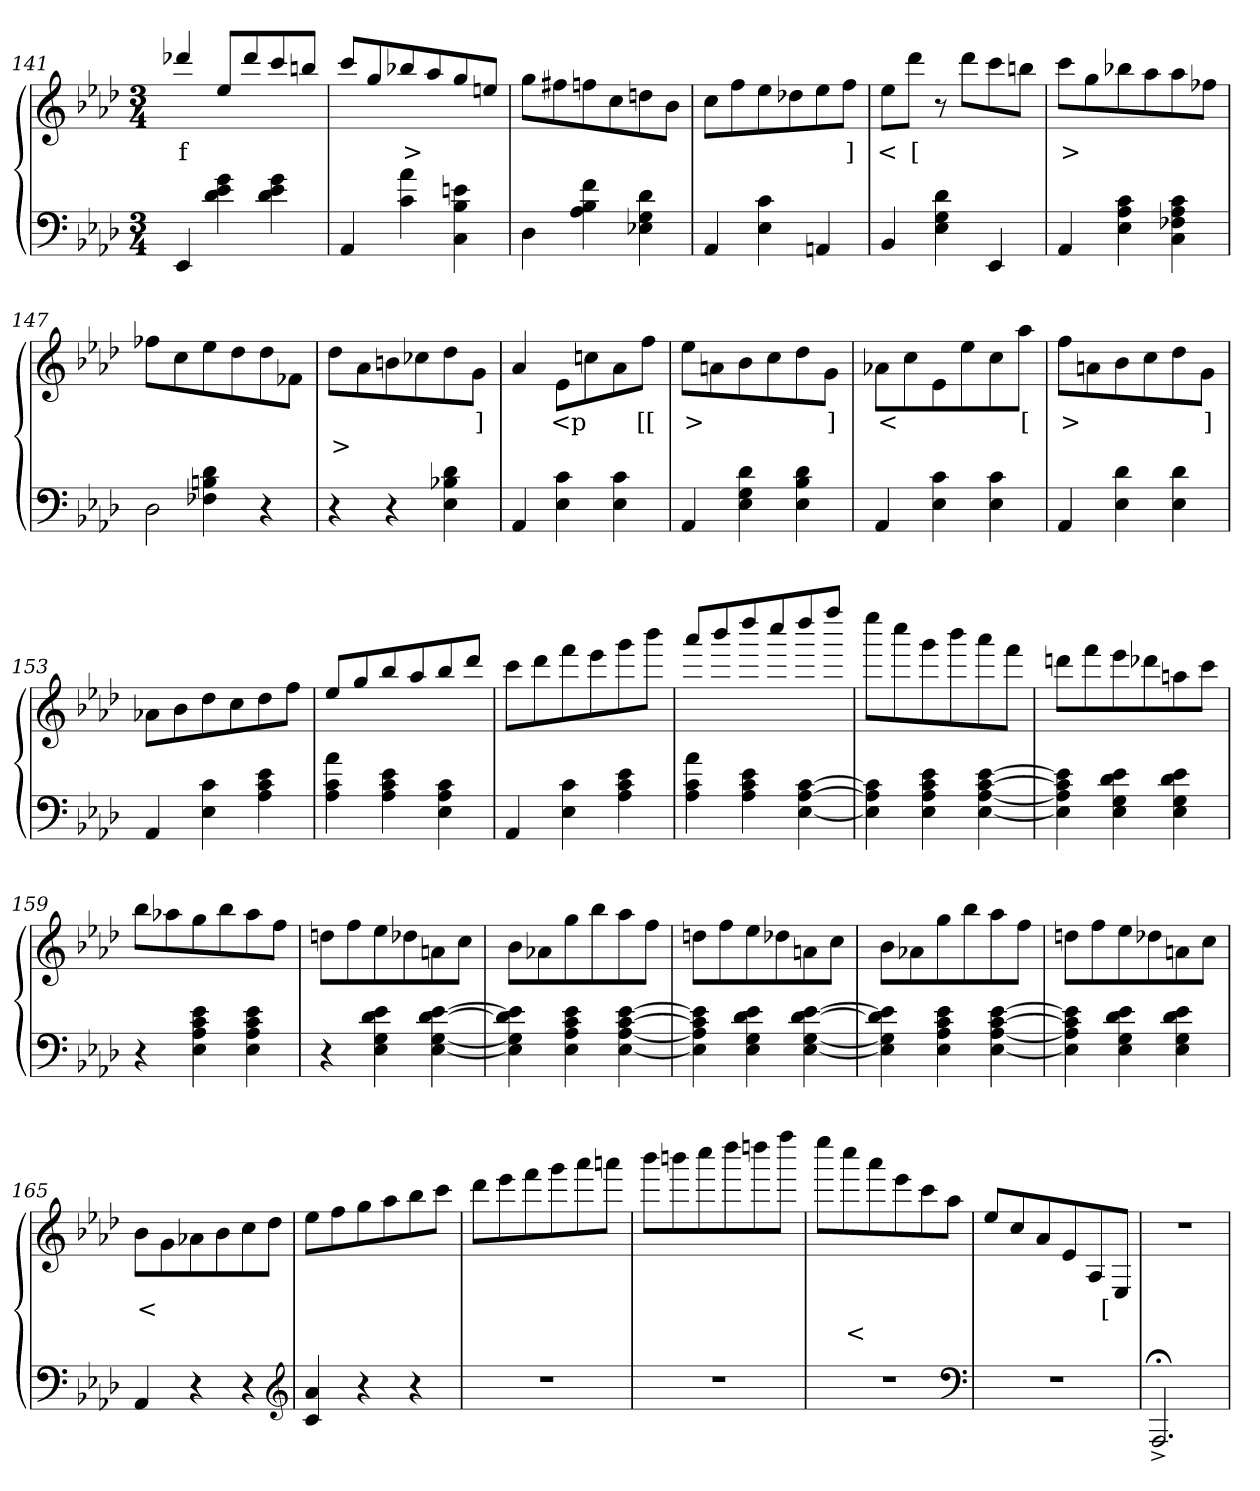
**kern	**kern	**text	**text
*part2	*part1	*part1	*part1
*staff2	*staff1	*staff1	*staff1
*clefF4	*clefG2	*	*
*k[b-e-a-d-]	*k[b-e-a-d-]	*	*
*M3/4	*M3/4	*	*
=141	=141	=141	=141
4EE-	4ddd-X/	f	.
4g\ 4e-\ 4d-\	8ee-/L	.	.
.	8ddd-	.	.
4g\ 4e-\ 4d-\	8ccc	.	.
.	8bbnJ	.	.
=142	=142	=142	=142
4AA-	8ccc/L	.	.
.	8gg	.	.
4a-\ 4c\	8bb-X	>	.
.	8aa-	.	.
4en 4B- 4C	8gg	.	.
.	8eenJ	.	.
=143	=143	=143	=143
4D-	8ggL	.	.
.	8ff#X	.	.
4f 4B- 4A-	8ffn	.	.
.	8cc	.	.
4d- 4G 4E-X	8ddn	.	.
.	8b-J	.	.
=144	=144	=144	=144
4AA-	8ccL	.	.
.	8ff	.	.
4c 4E-	8ee-	.	.
.	8dd-X	.	.
4AAn	8ee-	.	.
.	8ffJ	]	.
=145	=145	=145	=145
4BB-	8ee-L	<	.
.	8ddd-J	[	.
4d- 4G 4E-	8r	.	.
.	8ddd-L	.	.
4EE-	8ccc	.	.
.	8bbnJ	.	.
=146	=146	=146	=146
4AA-	8cccL	>	.
.	8gg	.	.
4c 4A- 4E-	8bb-X	.	.
.	8aa-	.	.
4c 4A- 4F-X 4C	8aa-	.	.
.	8ff-XJ	.	.
=147	=147	=147	=147
*^	*	*	*
4ryy	2D-	8ff-XL	.	.
.	.	8cc	.	.
4d-\ 4Bn\ 4F-X\	.	8ee-	.	.
.	.	8dd-	.	.
4ryy	4r	8dd-	.	.
.	.	8f-J	.	.
*v	*v	*	*	*
=148	=148	=148	=148
4r	8dd-L	.	>
.	8a-	.	.
4r	8bn	.	.
.	8cc-X	.	.
4d- 4B-X 4E-	8dd-	.	.
.	8gJ	]	.
=149	=149	=149	=149
4AA-	4a-	.	.
4c 4E-	8e-L	<p	.
.	8ccn	.	.
4c 4E-	8a-	.	.
.	8ffJ	[[	.
=150	=150	=150	=150
4AA-	8ee-L	>	.
.	8an	.	.
4d- 4G 4E-	8b-	.	.
.	8cc	.	.
4d- 4B- 4E-	8dd-	.	.
.	8gJ	]	.
=151	=151	=151	=151
4AA-	8a-XL	<	.
.	8cc	.	.
4c 4E-	8e-	.	.
.	8ee-	.	.
4c 4E-	8cc	.	.
.	8aa-J	[	.
=152	=152	=152	=152
4AA-	8ffL	>	.
.	8an	.	.
4d- 4E-	8b-	.	.
.	8cc	.	.
4d- 4E-	8dd-	.	.
.	8gJ	]	.
=153	=153	=153	=153
4AA-	8a-XL	.	.
.	8b-	.	.
4c 4E-	8dd-	.	.
.	8cc	.	.
4e- 4c 4A-	8dd-	.	.
.	8ffJ	.	.
=154	=154	=154	=154
4a- 4c 4A-	8ee-/L	.	.
.	8gg	.	.
4e- 4c 4A-	8bb-	.	.
.	8aa-	.	.
4c 4A- 4E-	8bb-	.	.
.	8ddd-J	.	.
=155	=155	=155	=155
4AA-	8cccL	.	.
.	8ddd-	.	.
4c 4E-	8fff	.	.
.	8eee-	.	.
4e- 4c 4A-	8ggg	.	.
.	8bbb-J	.	.
=156	=156	=156	=156
4a- 4c 4A-	8aaa-/L	.	.
.	8bbb-	.	.
4e- 4c 4A-	8dddd-	.	.
.	8cccc	.	.
[4c [4A- [4E-	8dddd-	.	.
.	8ffffJ	.	.
=157	=157	=157	=157
4c] 4A-] 4E-]	8eeee-L	.	.
.	8cccc	.	.
4e- 4c 4A- 4E-	8ggg	.	.
.	8bbb-	.	.
[4e- [4c [4A- [4E-	8aaa-	.	.
.	8fffJ	.	.
=158	=158	=158	=158
4e-] 4c] 4A-] 4E-]	8dddnL	.	.
.	8fff	.	.
4e- 4d- 4G 4E-	8eee-	.	.
.	8ddd-X	.	.
4e- 4d- 4G 4E-	8aan	.	.
.	8cccJ	.	.
=159	=159	=159	=159
4r	8bb-L	.	.
.	8aa-X	.	.
4e- 4c 4A- 4E-	8gg	.	.
.	8bb-	.	.
4e- 4c 4A- 4E-	8aa-	.	.
.	8ffJ	.	.
=160	=160	=160	=160
4r	8ddnL	.	.
.	8ff	.	.
4e- 4d- 4G 4E-	8ee-	.	.
.	8dd-X	.	.
[4e- [4d- [4G [4E-	8an	.	.
.	8ccJ	.	.
=161	=161	=161	=161
4e-] 4d-] 4G] 4E-]	8b-L	.	.
.	8a-X	.	.
4e- 4c 4A- 4E-	8gg	.	.
.	8bb-	.	.
[4e- [4c [4A- [4E-	8aa-	.	.
.	8ffJ	.	.
=162	=162	=162	=162
4e-] 4c] 4A-] 4E-]	8ddnL	.	.
.	8ff	.	.
4e- 4d- 4G 4E-	8ee-	.	.
.	8dd-X	.	.
[4e- [4d- [4G [4E-	8an	.	.
.	8ccJ	.	.
=163	=163	=163	=163
4e-] 4d-] 4G] 4E-]	8b-L	.	.
.	8a-X	.	.
4e- 4c 4A- 4E-	8gg	.	.
.	8bb-	.	.
[4e- [4c [4A- [4E-	8aa-	.	.
.	8ffJ	.	.
=164	=164	=164	=164
4e-] 4c] 4A-] 4E-]	8ddnL	.	.
.	8ff	.	.
4e- 4d- 4G 4E-	8ee-	.	.
.	8dd-X	.	.
4e- 4d- 4G 4E-	8an	.	.
.	8ccJ	.	.
=165	=165	=165	=165
4AA-	8b-L	<	.
.	8g	.	.
4r	8a-X	.	.
.	8b-	.	.
4r	8cc	.	.
.	8dd-J	.	.
*clefG2	*	*	*
=166	=166	=166	=166
4a- 4c	8ee-L	.	.
.	8ff	.	.
4r	8gg	.	.
.	8aa-	.	.
4r	8bb-	.	.
.	8cccJ	.	.
=167	=167	=167	=167
2.r	8ddd-L	.	.
.	8eee-	.	.
.	8fff	.	.
.	8ggg	.	.
.	8aaa-	.	.
.	8aaanJ	.	.
=168	=168	=168	=168
2.r	8bbb-L	.	.
.	8bbbn	.	.
.	8cccc	.	.
.	8dddd-	.	.
.	8ddddn	.	.
.	8ffffJ	.	.
=169	=169	=169	=169
2.r	8eeee-L	.	.
.	8cccc	.	<
.	8aaa-	.	.
.	8eee-	.	.
.	8ccc	.	.
.	8aa-J	.	.
*clefF4	*	*	*
=170	=170	=170	=170
2.r	8ee-L	.	.
.	8cc	.	.
.	8a-	.	.
.	8e-	.	.
.	8A-	.	.
.	8E-J	[	.
=171	=171	=171	=171
2.AAA-;<^>	2.r	.	.
=	=	=	=
*-	*-	*-	*-
